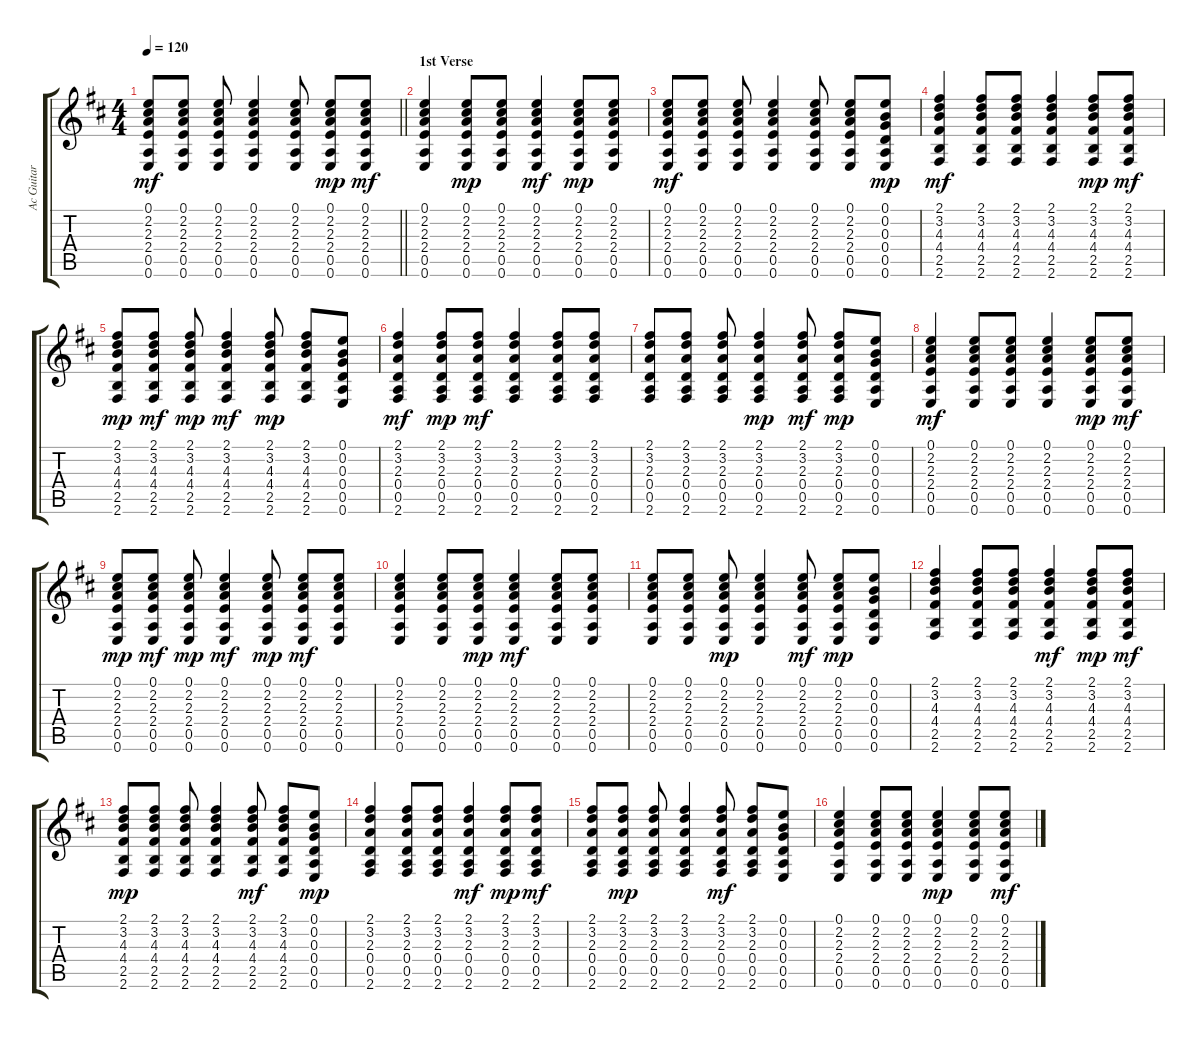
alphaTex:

\track ("Ac Guitar" "Ac Guitar") {instrument acousticguitarsteel}
\staff {score tabs}
\tuning (E4 B3 G3 D3 A2 E2) {hide}
\ts (4 4)
\tempo 120
\clef g2
\barLineRight lightlight
\ks d
(0.1 2.2 2.3 2.4 0.5 0.6).8{dy mf} (0.1 2.2 2.3 2.4 0.5 0.6).8 (0.1 2.2 2.3 2.4 0.5 0.6).8 (0.1 2.2 2.3 2.4 0.5 0.6).4 (0.1 2.2 2.3 2.4 0.5 0.6).8 (0.1 2.2 2.3 2.4 0.5 0.6).8{dy mp} (0.1 2.2 2.3 2.4 0.5 0.6).8{dy mf} |
\section ("" "1st Verse")
(0.1 2.2 2.3 2.4 0.5 0.6).4 (0.1 2.2 2.3 2.4 0.5 0.6).8{dy mp} (0.1 2.2 2.3 2.4 0.5 0.6).8 (0.1 2.2 2.3 2.4 0.5 0.6).4{dy mf} (0.1 2.2 2.3 2.4 0.5 0.6).8{dy mp} (0.1 2.2 2.3 2.4 0.5 0.6).8 |
(0.1 2.2 2.3 2.4 0.5 0.6).8{dy mf} (0.1 2.2 2.3 2.4 0.5 0.6).8 (0.1 2.2 2.3 2.4 0.5 0.6).8 (0.1 2.2 2.3 2.4 0.5 0.6).4 (0.1 2.2 2.3 2.4 0.5 0.6).8 (0.1 2.2 2.3 2.4 0.5 0.6).8 (0.1 0.2 0.3 0.4 0.5 0.6).8{dy mp} |
(2.1 3.2 4.3 4.4 2.5 2.6).4{dy mf} (2.1 3.2 4.3 4.4 2.5 2.6).8 (2.1 3.2 4.3 4.4 2.5 2.6).8 (2.1 3.2 4.3 4.4 2.5 2.6).4 (2.1 3.2 4.3 4.4 2.5 2.6).8{dy mp} (2.1 3.2 4.3 4.4 2.5 2.6).8{dy mf} |
(2.1 3.2 4.3 4.4 2.5 2.6).8{dy mp} (2.1 3.2 4.3 4.4 2.5 2.6).8{dy mf} (2.1 3.2 4.3 4.4 2.5 2.6).8{dy mp} (2.1 3.2 4.3 4.4 2.5 2.6).4{dy mf} (2.1 3.2 4.3 4.4 2.5 2.6).8{dy mp} (2.1 3.2 4.3 4.4 2.5 2.6).8 (0.1 0.2 0.3 0.4 0.5 0.6).8 |
(2.1 3.2 2.3 0.4 0.5 2.6).4{dy mf} (2.1 3.2 2.3 0.4 0.5 2.6).8{dy mp} (2.1 3.2 2.3 0.4 0.5 2.6).8{dy mf} (2.1 3.2 2.3 0.4 0.5 2.6).4 (2.1 3.2 2.3 0.4 0.5 2.6).8 (2.1 3.2 2.3 0.4 0.5 2.6).8 |
(2.1 3.2 2.3 0.4 0.5 2.6).8 (2.1 3.2 2.3 0.4 0.5 2.6).8 (2.1 3.2 2.3 0.4 0.5 2.6).8 (2.1 3.2 2.3 0.4 0.5 2.6).4{dy mp} (2.1 3.2 2.3 0.4 0.5 2.6).8{dy mf} (2.1 3.2 2.3 0.4 0.5 2.6).8{dy mp} (0.1 0.2 0.3 0.4 0.5 0.6).8 |
(0.1 2.2 2.3 2.4 0.5 0.6).4{dy mf} (0.1 2.2 2.3 2.4 0.5 0.6).8 (0.1 2.2 2.3 2.4 0.5 0.6).8 (0.1 2.2 2.3 2.4 0.5 0.6).4 (0.1 2.2 2.3 2.4 0.5 0.6).8{dy mp} (0.1 2.2 2.3 2.4 0.5 0.6).8{dy mf} |
(0.1 2.2 2.3 2.4 0.5 0.6).8{dy mp} (0.1 2.2 2.3 2.4 0.5 0.6).8{dy mf} (0.1 2.2 2.3 2.4 0.5 0.6).8{dy mp} (0.1 2.2 2.3 2.4 0.5 0.6).4{dy mf} (0.1 2.2 2.3 2.4 0.5 0.6).8{dy mp} (0.1 2.2 2.3 2.4 0.5 0.6).8{dy mf} (0.1 2.2 2.3 2.4 0.5 0.6).8 |
(0.1 2.2 2.3 2.4 0.5 0.6).4 (0.1 2.2 2.3 2.4 0.5 0.6).8 (0.1 2.2 2.3 2.4 0.5 0.6).8{dy mp} (0.1 2.2 2.3 2.4 0.5 0.6).4{dy mf} (0.1 2.2 2.3 2.4 0.5 0.6).8 (0.1 2.2 2.3 2.4 0.5 0.6).8 |
(0.1 2.2 2.3 2.4 0.5 0.6).8 (0.1 2.2 2.3 2.4 0.5 0.6).8 (0.1 2.2 2.3 2.4 0.5 0.6).8{dy mp} (0.1 2.2 2.3 2.4 0.5 0.6).4 (0.1 2.2 2.3 2.4 0.5 0.6).8{dy mf} (0.1 2.2 2.3 2.4 0.5 0.6).8{dy mp} (0.1 0.2 0.3 0.4 0.5 0.6).8 |
(2.1 3.2 4.3 4.4 2.5 2.6).4 (2.1 3.2 4.3 4.4 2.5 2.6).8 (2.1 3.2 4.3 4.4 2.5 2.6).8 (2.1 3.2 4.3 4.4 2.5 2.6).4{dy mf} (2.1 3.2 4.3 4.4 2.5 2.6).8{dy mp} (2.1 3.2 4.3 4.4 2.5 2.6).8{dy mf} |
(2.1 3.2 4.3 4.4 2.5 2.6).8{dy mp} (2.1 3.2 4.3 4.4 2.5 2.6).8 (2.1 3.2 4.3 4.4 2.5 2.6).8 (2.1 3.2 4.3 4.4 2.5 2.6).4 (2.1 3.2 4.3 4.4 2.5 2.6).8{dy mf} (2.1 3.2 4.3 4.4 2.5 2.6).8 (0.1 0.2 0.3 0.4 0.5 0.6).8{dy mp} |
(2.1 3.2 2.3 0.4 0.5 2.6).4 (2.1 3.2 2.3 0.4 0.5 2.6).8 (2.1 3.2 2.3 0.4 0.5 2.6).8 (2.1 3.2 2.3 0.4 0.5 2.6).4{dy mf} (2.1 3.2 2.3 0.4 0.5 2.6).8{dy mp} (2.1 3.2 2.3 0.4 0.5 2.6).8{dy mf} |
(2.1 3.2 2.3 0.4 0.5 2.6).8 (2.1 3.2 2.3 0.4 0.5 2.6).8{dy mp} (2.1 3.2 2.3 0.4 0.5 2.6).8 (2.1 3.2 2.3 0.4 0.5 2.6).4 (2.1 3.2 2.3 0.4 0.5 2.6).8{dy mf} (2.1 3.2 2.3 0.4 0.5 2.6).8 (0.1 0.2 0.3 0.4 0.5 0.6).8 |
(0.1 2.2 2.3 2.4 0.5 0.6).4 (0.1 2.2 2.3 2.4 0.5 0.6).8 (0.1 2.2 2.3 2.4 0.5 0.6).8 (0.1 2.2 2.3 2.4 0.5 0.6).4{dy mp} (0.1 2.2 2.3 2.4 0.5 0.6).8 (0.1 2.2 2.3 2.4 0.5 0.6).8{dy mf}
